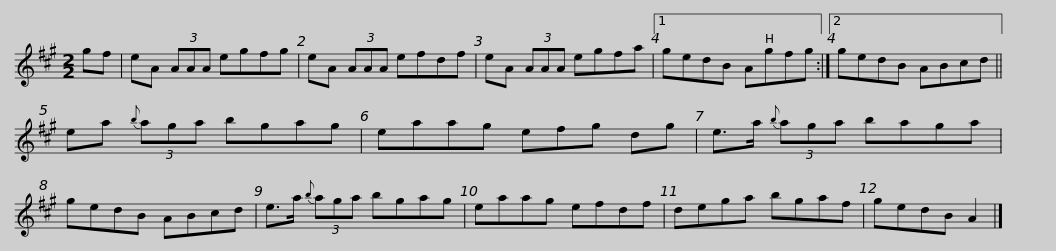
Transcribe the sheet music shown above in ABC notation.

X:1
L:1/8
M:2/2
I:linebreak $
K:A
V:1 treble
V:1
 gf | eA (3AAA egfg | eA (3AAA efdf | eA (3AAA egfa |1 gedB Agfg :|2$ %5
 gedB ABcd || ea{b} (3aga bgag | eaag efg dg | e>a{b} (3aga baga |$ gedB ABcd | %10
 e>a{b} (3aga bgag | eaag efdf | dega bgaf | gedB A2 |] %14
